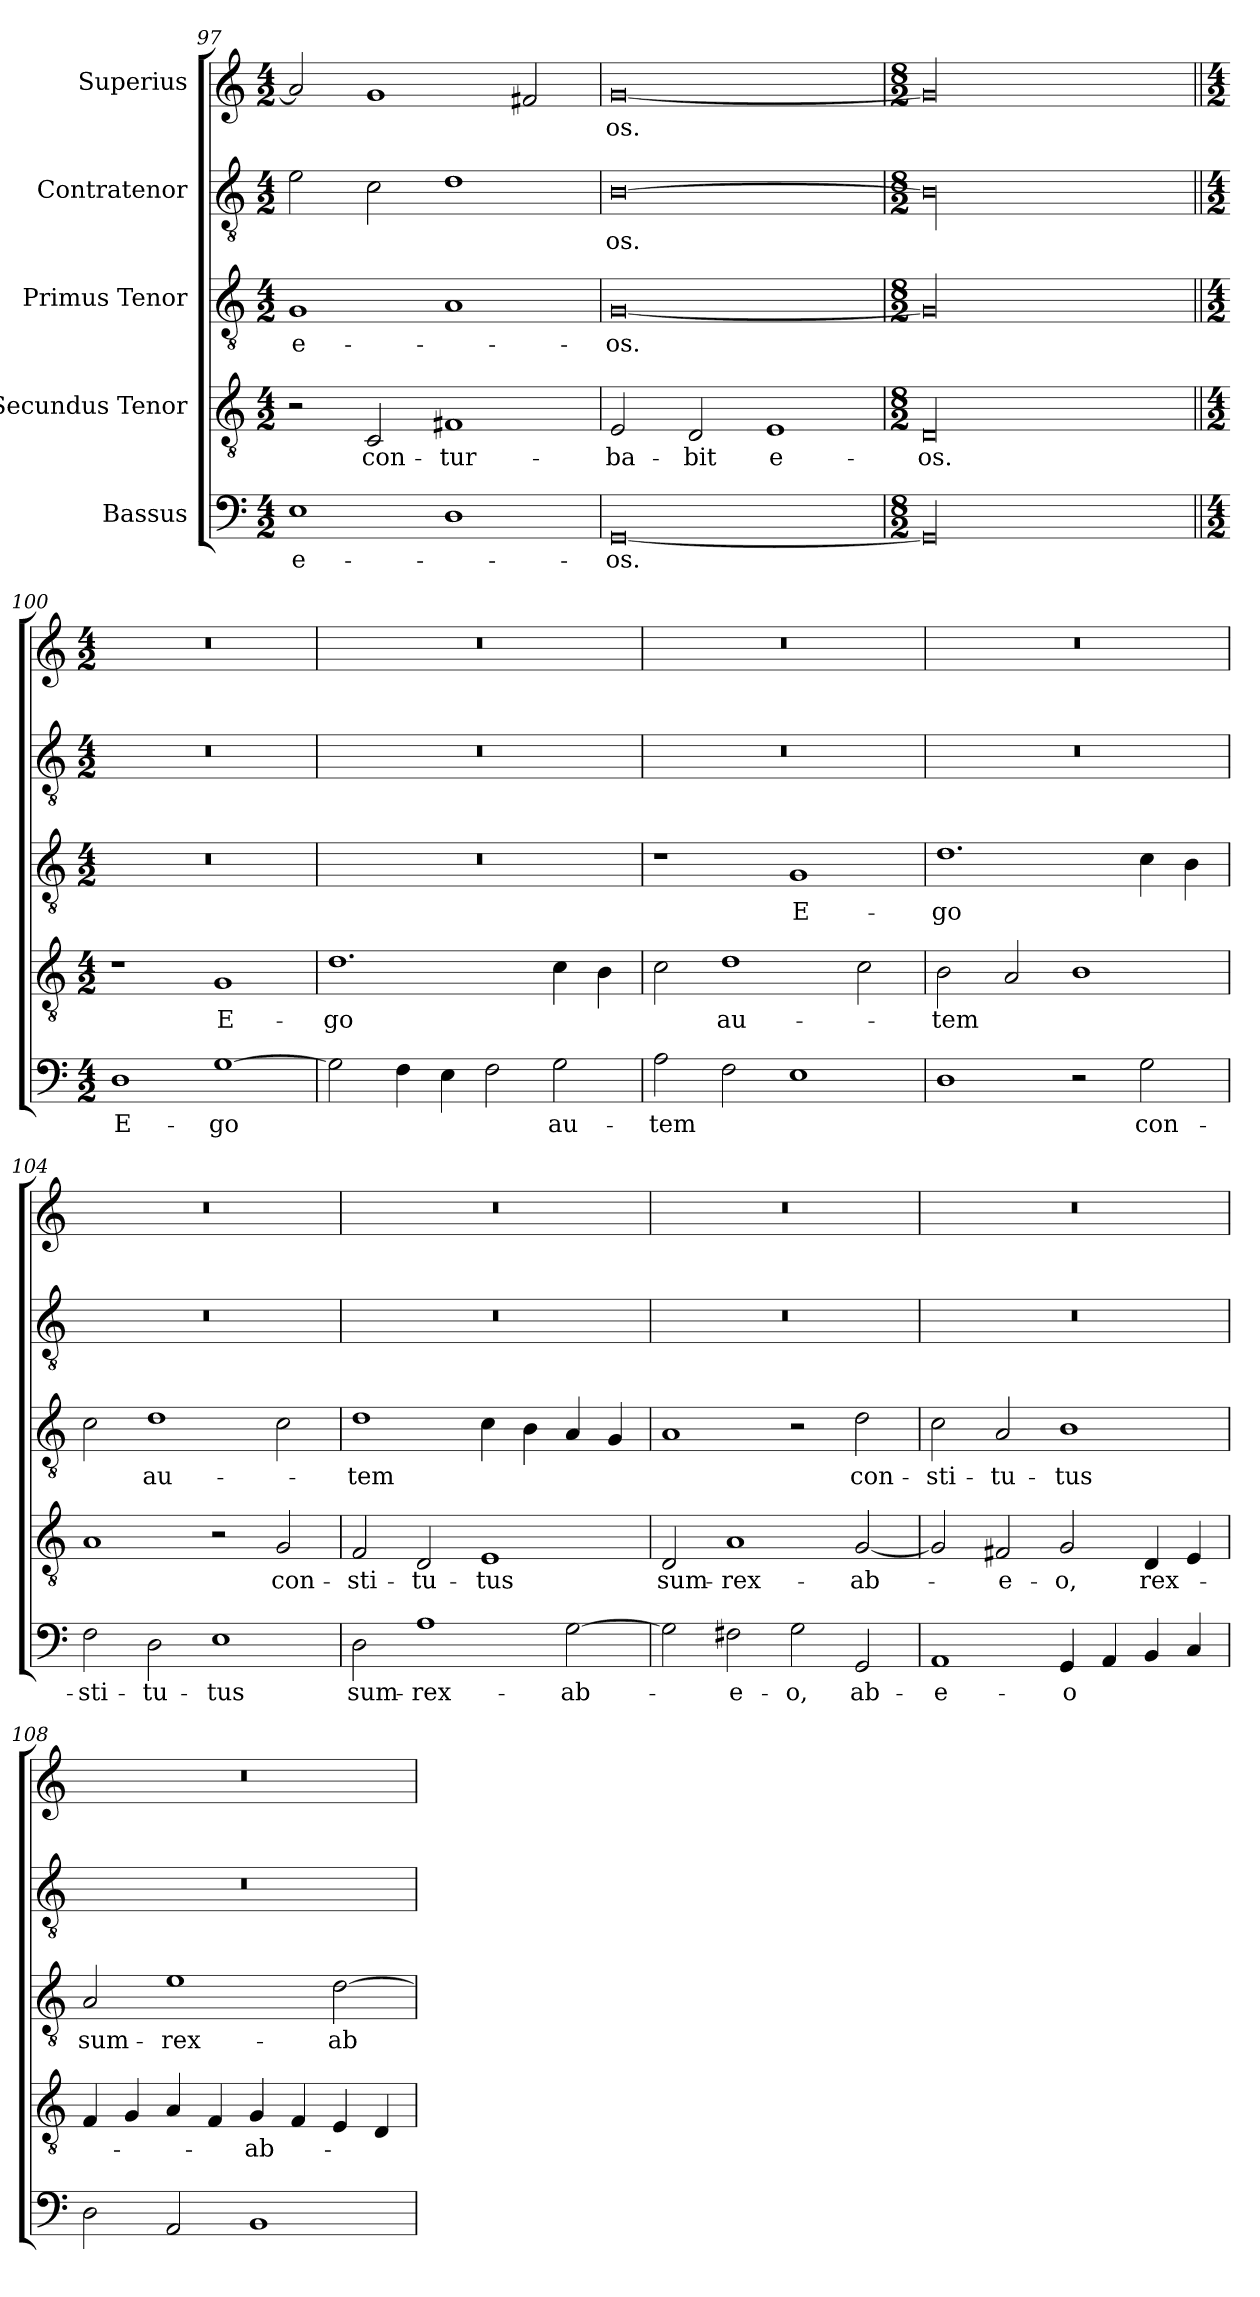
**kern	**text	**kern	**text	**kern	**text	**kern	**text	**kern	**text
*part5	*part5	*part4	*part4	*part3	*part3	*part2	*part2	*part1	*part1
*staff5	*staff5	*staff4	*staff4	*staff3	*staff3	*staff2	*staff2	*staff1	*staff1
*I"Bassus	*	*I"Secundus Tenor	*	*I"Primus Tenor	*	*I"Contratenor	*	*I"Superius	*
!!LO:LB:g=z
*clefF4	*	*clefGv2	*	*clefGv2	*	*clefGv2	*	*clefG2	*
*k[]	*	*k[]	*	*k[]	*	*k[]	*	*k[]	*
*C:	*	*C:	*	*C:	*	*C:	*	*C:	*
*M4/2	*	*M4/2	*	*M4/2	*	*M4/2	*	*M4/2	*
=97	=97	=97	=97	=97	=97	=97	=97	=97	=97
1E\	e-	2r	.	1G/	e-	2e\	.	2a/]	.
.	.	2C/	con-	.	.	2c\	.	1g/	.
1D\	.	1F#Xi/	-tur-	1A/	.	1d\	.	.	.
.	.	.	.	.	.	.	.	2f#Xi/	.
=98	=98	=98	=98	=98	=98	=98	=98	=98	=98
[0GG/	-os.	2E/	-ba-	[0G/	-os.	[0B\	-os.	[0g/	-os.
.	.	2D/	-bit	.	.	.	.	.	.
.	.	1E/	e-	.	.	.	.	.	.
=99	=99	=99	=99	=99	=99	=99	=99	=99	=99
*M8/2	*	*M8/2	*	*M8/2	*	*M8/2	*	*M8/2	*
00GG/]	.	00D/	-os.	00G/]	.	00B\]	.	00g/]	.
=100||	=100||	=100||	=100||	=100||	=100||	=100||	=100||	=100||	=100||
*M4/2	*	*M4/2	*	*M4/2	*	*M4/2	*	*M4/2	*
1D\	E-	1r	.	0r	.	0r	.	0r	.
[1G\	-go	1G/	E-	.	.	.	.	.	.
=101	=101	=101	=101	=101	=101	=101	=101	=101	=101
2G\]	.	1.d\	-go	0r	.	0r	.	0r	.
4F\	.	.	.	.	.	.	.	.	.
4E\	.	.	.	.	.	.	.	.	.
2F\	.	.	.	.	.	.	.	.	.
2G\	au-	4c\	.	.	.	.	.	.	.
.	.	4B\	.	.	.	.	.	.	.
=102	=102	=102	=102	=102	=102	=102	=102	=102	=102
2A\	-tem	2c\	.	1r	.	0r	.	0r	.
2F\	.	1d\	au-	.	.	.	.	.	.
1E\	.	.	.	1G/	E-	.	.	.	.
.	.	2c\	.	.	.	.	.	.	.
!!LO:PB:g=z
=103	=103	=103	=103	=103	=103	=103	=103	=103	=103
1D\	.	2B\	-tem	1.d\	-go	0r	.	0r	.
.	.	2A/	.	.	.	.	.	.	.
2r	.	1B\	.	.	.	.	.	.	.
2G\	con-	.	.	4c\	.	.	.	.	.
.	.	.	.	4B\	.	.	.	.	.
=104	=104	=104	=104	=104	=104	=104	=104	=104	=104
2F\	-sti-	1A/	.	2c\	.	0r	.	0r	.
2D\	-tu-	.	.	1d\	au-	.	.	.	.
1E\	-tus	2r	.	.	.	.	.	.	.
.	.	2G/	con-	2c\	.	.	.	.	.
=105	=105	=105	=105	=105	=105	=105	=105	=105	=105
2D\	sum-	2F/	-sti-	1d\	-tem	0r	.	0r	.
1A\	rex-	2D/	-tu-	.	.	.	.	.	.
.	.	1E/	-tus	4c\	.	.	.	.	.
.	.	.	.	4B\	.	.	.	.	.
[2G\	ab-	.	.	4A/	.	.	.	.	.
.	.	.	.	4G/	.	.	.	.	.
=106	=106	=106	=106	=106	=106	=106	=106	=106	=106
2G\]	.	2D/	sum-	1A/	.	0r	.	0r	.
2F#Xi\	e-	1A/	rex-	.	.	.	.	.	.
2G\	-o,	.	.	2r	.	.	.	.	.
2GG/	ab-	[2G/	ab-	2d\	con-	.	.	.	.
=107	=107	=107	=107	=107	=107	=107	=107	=107	=107
1AA/	e-	2G/]	.	2c\	-sti-	0r	.	0r	.
.	.	2F#Xi/	e-	2A/	-tu-	.	.	.	.
4GG/	-o	2G/	-o,	1B\	-tus	.	.	.	.
4AA/	.	.	.	.	.	.	.	.	.
4BB/	.	4D/	rex-	.	.	.	.	.	.
4C/	.	4E/	.	.	.	.	.	.	.
!!LO:LB:g=z
=108	=108	=108	=108	=108	=108	=108	=108	=108	=108
2D\	.	4F/	.	2A/	sum-	0r	.	0r	.
.	.	4G/	.	.	.	.	.	.	.
2AA/	.	4A/	.	1e\	rex-	.	.	.	.
.	.	4F/	.	.	.	.	.	.	.
1BB/	.	4G/	ab-	.	.	.	.	.	.
.	.	4F/	.	.	.	.	.	.	.
.	.	4E/	.	[2d\	ab-	.	.	.	.
.	.	4D/	.	.	.	.	.	.	.
=	=	=	=	=	=	=	=	=	=
*-	*-	*-	*-	*-	*-	*-	*-	*-	*-
